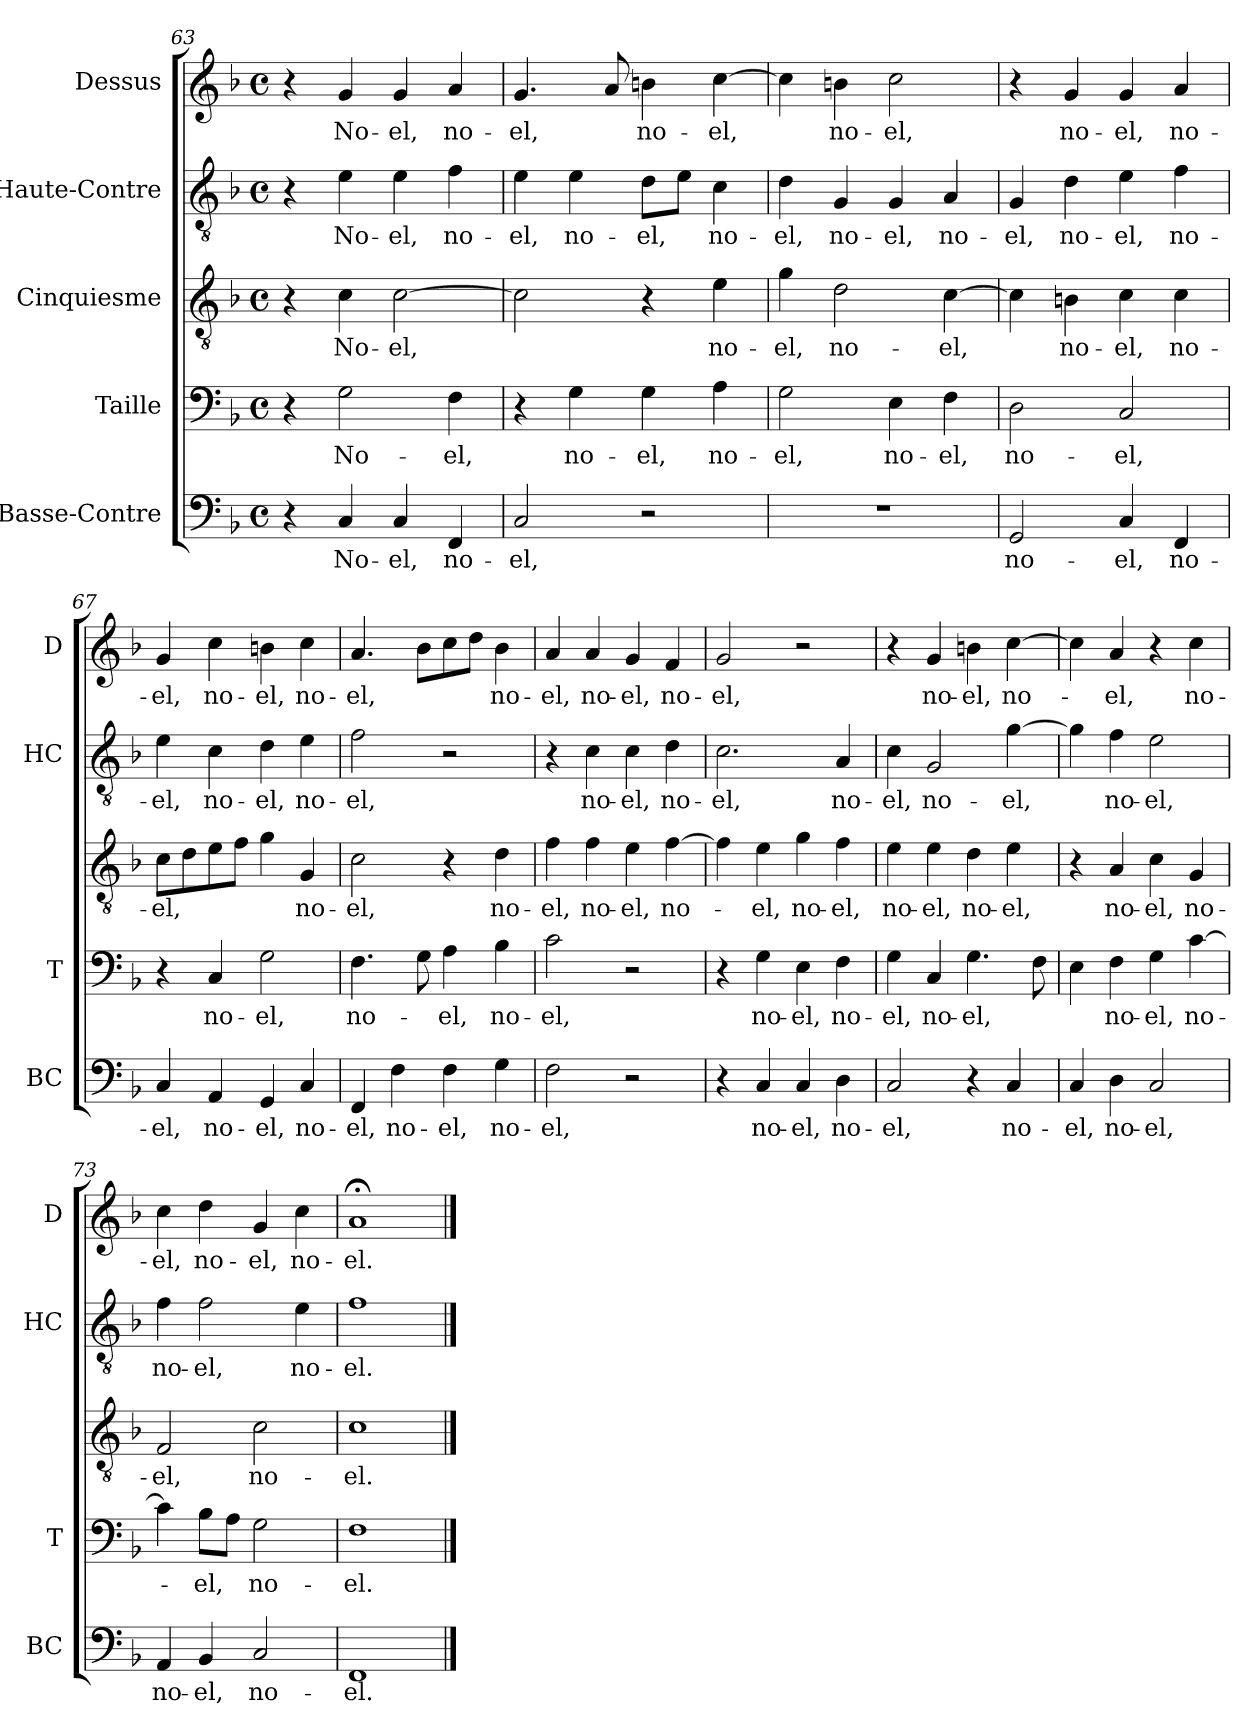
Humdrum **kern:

**kern	**text	**kern	**text	**kern	**text	**kern	**text	**kern	**text
*part5	*part5	*part4	*part4	*part3	*part3	*part2	*part2	*part1	*part1
*staff5	*staff5	*staff4	*staff4	*staff3	*staff3	*staff2	*staff2	*staff1	*staff1
*I"Basse-Contre	*	*I"Taille	*	*I"Cinquiesme	*	*I"Haute-Contre	*	*I"Dessus	*
*I'BC	*	*I'T	*	*	*	*I'HC	*	*I'D	*
*clefF4	*	*clefF4	*	*clefGv2	*	*clefGv2	*	*clefG2	*
*k[b-]	*	*k[b-]	*	*k[b-]	*	*k[b-]	*	*k[b-]	*
*M4/4	*	*M4/4	*	*M4/4	*	*M4/4	*	*M4/4	*
*met(c)	*	*met(c)	*	*met(c)	*	*met(c)	*	*met(c)	*
=63	=63	=63	=63	=63	=63	=63	=63	=63	=63
4r	.	4r	.	4r	.	4r	.	4r	.
!	!LO:LY:b	!	!LO:LY:b	!	!LO:LY:b	!	!LO:LY:b	!	!LO:LY:b
4C/	No-	2G\	No-	4c\	No-	4e\	No-	4g/	No-
!	!LO:LY:b	!	!	!	!LO:LY:b	!	!LO:LY:b	!	!LO:LY:b
4C/	-el,	.	.	[2c\	-el,	4e\	-el,	4g/	-el,
!	!LO:LY:b	!	!LO:LY:b	!	!	!	!LO:LY:b	!	!LO:LY:b
4FF/	no-	4F\	-el,	.	.	4f\	no-	4a/	no-
=64	=64	=64	=64	=64	=64	=64	=64	=64	=64
!	!LO:LY:b	!	!	!	!	!	!LO:LY:b	!	!LO:LY:b
2C/	-el,	4r	.	2c\]	.	4e\	-el,	4.g/	-el,
!	!	!	!LO:LY:b	!	!	!	!LO:LY:b	!	!
.	.	4G\	no-	.	.	4e\	no-	.	.
.	.	.	.	.	.	.	.	8a/	.
!	!	!	!LO:LY:b	!	!	!	!LO:LY:b	!	!LO:LY:b
2r	.	4G\	-el,	4r	.	8dL	-el,	4bn\	no-
.	.	.	.	.	.	8eJ	.	.	.
!	!	!	!LO:LY:b	!	!LO:LY:b	!	!LO:LY:b	!	!LO:LY:b
.	.	4A\	no-	4e\	no-	4c\	no-	[4cc\	-el,
=65	=65	=65	=65	=65	=65	=65	=65	=65	=65
!	!	!	!LO:LY:b	!	!LO:LY:b	!	!LO:LY:b	!	!
1r	.	2G\	-el,	4g\	-el,	4d\	-el,	4cc\]	.
!	!	!	!	!	!LO:LY:b	!	!LO:LY:b	!	!LO:LY:b
.	.	.	.	2d\	no-	4G/	no-	4bn\	no-
!	!	!	!LO:LY:b	!	!	!	!LO:LY:b	!	!LO:LY:b
.	.	4E\	no-	.	.	4G/	-el,	2cc\	-el,
!	!	!	!LO:LY:b	!	!LO:LY:b	!	!LO:LY:b	!	!
.	.	4F\	-el,	[4c\	-el,	4A/	no-	.	.
=66	=66	=66	=66	=66	=66	=66	=66	=66	=66
!	!LO:LY:b	!	!LO:LY:b	!	!	!	!LO:LY:b	!	!
2GG/	no-	2D\	no-	4c\]	.	4G/	-el,	4r	.
!	!	!	!	!	!LO:LY:b	!	!LO:LY:b	!	!LO:LY:b
.	.	.	.	4Bn\	no-	4d\	no-	4g/	no-
!	!LO:LY:b	!	!LO:LY:b	!	!LO:LY:b	!	!LO:LY:b	!	!LO:LY:b
4C/	-el,	2C/	-el,	4c\	-el,	4e\	-el,	4g/	-el,
!	!LO:LY:b	!	!	!	!LO:LY:b	!	!LO:LY:b	!	!LO:LY:b
4FF/	no-	.	.	4c\	no-	4f\	no-	4a/	no-
=67	=67	=67	=67	=67	=67	=67	=67	=67	=67
!	!LO:LY:b	!	!	!	!LO:LY:b	!	!LO:LY:b	!	!LO:LY:b
4C/	-el,	4r	.	8cL	-el,	4e\	-el,	4g/	-el,
.	.	.	.	8d	.	.	.	.	.
!	!LO:LY:b	!	!LO:LY:b	!	!	!	!LO:LY:b	!	!LO:LY:b
4AA/	no-	4C/	no-	8e	.	4c\	no-	4cc\	no-
.	.	.	.	8fJ	.	.	.	.	.
!	!LO:LY:b	!	!LO:LY:b	!	!	!	!LO:LY:b	!	!LO:LY:b
4GG/	-el,	2G\	-el,	4g\	.	4d\	-el,	4bn\	-el,
!	!LO:LY:b	!	!	!	!LO:LY:b	!	!LO:LY:b	!	!LO:LY:b
4C/	no-	.	.	4G/	no-	4e\	no-	4cc\	no-
!!LO:PB:g=z
=68	=68	=68	=68	=68	=68	=68	=68	=68	=68
!	!LO:LY:b	!	!LO:LY:b	!	!LO:LY:b	!	!LO:LY:b	!	!LO:LY:b
4FF/	-el,	4.F\	no-	2c\	-el,	2f\	-el,	4.a/	-el,
!	!LO:LY:b	!	!	!	!	!	!	!	!
4F\	no-	.	.	.	.	.	.	.	.
.	.	8G\	.	.	.	.	.	8b-L	.
!	!LO:LY:b	!	!LO:LY:b	!	!	!	!	!	!
4F\	-el,	4A\	-el,	4r	.	2r	.	8cc	.
.	.	.	.	.	.	.	.	8ddJ	.
!	!LO:LY:b	!	!LO:LY:b	!	!LO:LY:b	!	!	!	!LO:LY:b
4G\	no-	4B-\	no-	4d\	no-	.	.	4b-\	no-
=69	=69	=69	=69	=69	=69	=69	=69	=69	=69
!	!LO:LY:b	!	!LO:LY:b	!	!LO:LY:b	!	!	!	!LO:LY:b
2F\	-el,	2c\	-el,	4f\	-el,	4r	.	4a/	-el,
!	!	!	!	!	!LO:LY:b	!	!LO:LY:b	!	!LO:LY:b
.	.	.	.	4f\	no-	4c\	no-	4a/	no-
!	!	!	!	!	!LO:LY:b	!	!LO:LY:b	!	!LO:LY:b
2r	.	2r	.	4e\	-el,	4c\	-el,	4g/	-el,
!	!	!	!	!	!LO:LY:b	!	!LO:LY:b	!	!LO:LY:b
.	.	.	.	[4f\	no-	4d\	no-	4f/	no-
=70	=70	=70	=70	=70	=70	=70	=70	=70	=70
!	!	!	!	!	!	!	!LO:LY:b	!	!LO:LY:b
4r	.	4r	.	4f\]	.	2.c\	-el,	2g/	-el,
!	!LO:LY:b	!	!LO:LY:b	!	!LO:LY:b	!	!	!	!
4C/	no-	4G\	no-	4e\	-el,	.	.	.	.
!	!LO:LY:b	!	!LO:LY:b	!	!LO:LY:b	!	!	!	!
4C/	-el,	4E\	-el,	4g\	no-	.	.	2r	.
!	!LO:LY:b	!	!LO:LY:b	!	!LO:LY:b	!	!LO:LY:b	!	!
4D\	no-	4F\	no-	4f\	-el,	4A/	no-	.	.
=71	=71	=71	=71	=71	=71	=71	=71	=71	=71
!	!LO:LY:b	!	!LO:LY:b	!	!LO:LY:b	!	!LO:LY:b	!	!
2C/	-el,	4G\	-el,	4e\	no-	4c\	-el,	4r	.
!	!	!	!LO:LY:b	!	!LO:LY:b	!	!LO:LY:b	!	!LO:LY:b
.	.	4C/	no-	4e\	-el,	2G/	no-	4g/	no-
!	!	!	!LO:LY:b	!	!LO:LY:b	!	!	!	!LO:LY:b
4r	.	4.G\	-el,	4d\	no-	.	.	4bn\	-el,
!	!LO:LY:b	!	!	!	!LO:LY:b	!	!LO:LY:b	!	!LO:LY:b
4C/	no-	.	.	4e\	-el,	[4g\	-el,	[4cc\	no-
.	.	8F\	.	.	.	.	.	.	.
=72	=72	=72	=72	=72	=72	=72	=72	=72	=72
!	!LO:LY:b	!	!	!	!	!	!	!	!
4C/	-el,	4E\	.	4r	.	4g\]	.	4cc\]	.
!	!LO:LY:b	!	!LO:LY:b	!	!LO:LY:b	!	!LO:LY:b	!	!LO:LY:b
4D\	no-	4F\	no-	4A/	no-	4f\	no-	4a/	-el,
!	!LO:LY:b	!	!LO:LY:b	!	!LO:LY:b	!	!LO:LY:b	!	!
2C/	-el,	4G\	-el,	4c\	-el,	2e\	-el,	4r	.
!	!	!	!LO:LY:b	!	!LO:LY:b	!	!	!	!LO:LY:b
.	.	[4c\	no-	4G/	no-	.	.	4cc\	no-
=73	=73	=73	=73	=73	=73	=73	=73	=73	=73
!	!LO:LY:b	!	!	!	!LO:LY:b	!	!LO:LY:b	!	!LO:LY:b
4AA/	no-	4c\]	.	2F/	-el,	4f\	no-	4cc\	-el,
!	!LO:LY:b	!	!LO:LY:b	!	!	!	!LO:LY:b	!	!LO:LY:b
4BB-/	-el,	8B-L	-el,	.	.	2f\	-el,	4dd\	no-
.	.	8AJ	.	.	.	.	.	.	.
!	!LO:LY:b	!	!LO:LY:b	!	!LO:LY:b	!	!	!	!LO:LY:b
2C/	no-	2G\	no-	2c\	no-	.	.	4g/	-el,
!	!	!	!	!	!	!	!LO:LY:b	!	!LO:LY:b
.	.	.	.	.	.	4e\	no-	4cc\	no-
=74	=74	=74	=74	=74	=74	=74	=74	=74	=74
!	!LO:LY:b	!	!LO:LY:b	!	!LO:LY:b	!	!LO:LY:b	!	!LO:LY:b
1FF	-el.	1F	-el.	1c	-el.	1f	-el.	1a;<	-el.
==	==	==	==	==	==	==	==	==	==
*-	*-	*-	*-	*-	*-	*-	*-	*-	*-
